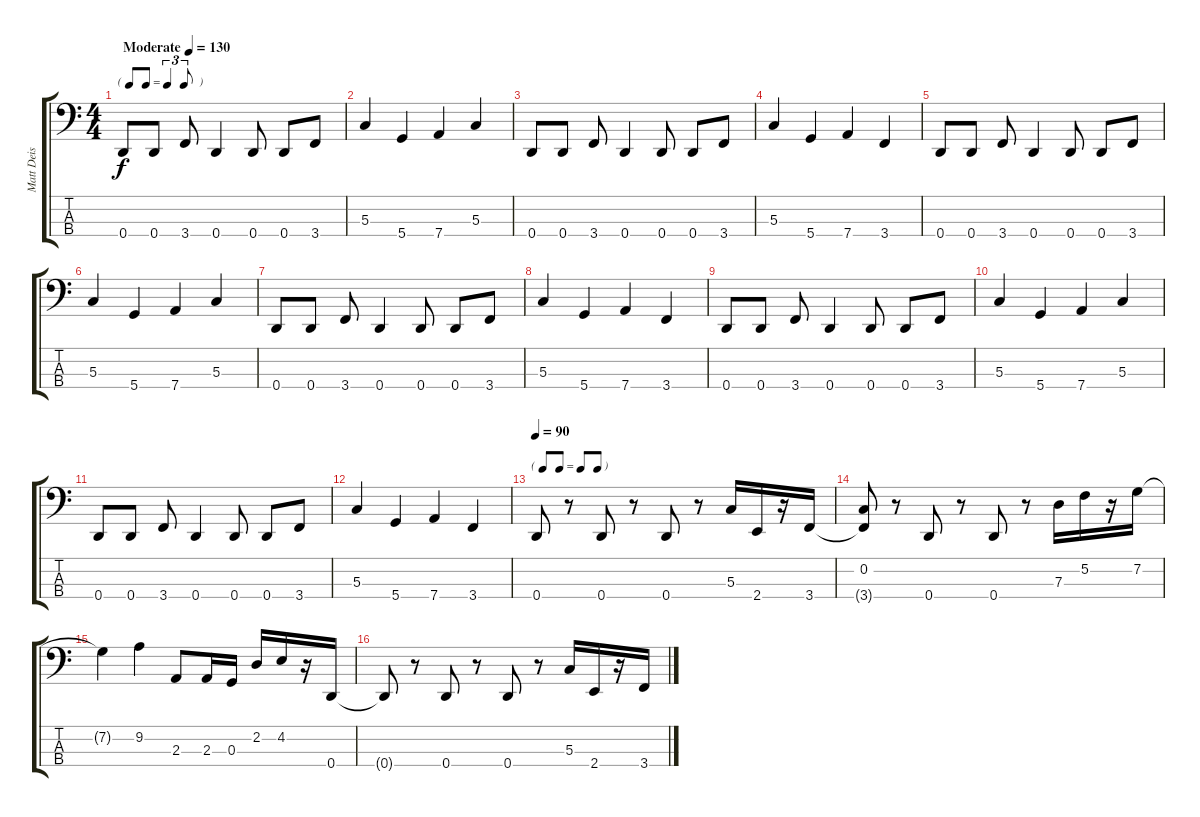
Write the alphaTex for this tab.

\track ("Matt Deis" "Matt Deis") {instrument electricbassfinger}
\staff {score tabs}
\tuning (F2 C2 G1 D1) {hide}
\ts (4 4)
\tf triplet8th
\tempo (130 "Moderate")
\clef f4
\ks c
0.4.8{dy f instrument electricbassfinger} 0.4.8 3.4.8 0.4.4 0.4.8 0.4.8 3.4.8 |
5.3.4 5.4.4 7.4.4 5.3.4 |
0.4.8 0.4.8 3.4.8 0.4.4 0.4.8 0.4.8 3.4.8 |
5.3.4 5.4.4 7.4.4 3.4.4 |
0.4.8 0.4.8 3.4.8 0.4.4 0.4.8 0.4.8 3.4.8 |
5.3.4 5.4.4 7.4.4 5.3.4 |
0.4.8 0.4.8 3.4.8 0.4.4 0.4.8 0.4.8 3.4.8 |
5.3.4 5.4.4 7.4.4 3.4.4 |
0.4.8 0.4.8 3.4.8 0.4.4 0.4.8 0.4.8 3.4.8 |
5.3.4 5.4.4 7.4.4 5.3.4 |
0.4.8 0.4.8 3.4.8 0.4.4 0.4.8 0.4.8 3.4.8 |
5.3.4 5.4.4 7.4.4 3.4.4 |
\tf none
\tempo 90
0.4.8 r.8 0.4.8 r.8 0.4.8 r.8 5.3.16 2.4.16 r.16 3.4.16 |
(0.2 3.4{t}).8 r.8 0.4.8 r.8 0.4.8 r.8 7.3.16 5.2.16 r.16 7.2.16 |
7.2{t}.4 9.2.4 2.3.8 2.3.16 0.3.16 2.2.16 4.2.16 r.16 0.4.16 |
0.4{t}.8 r.8 0.4.8 r.8 0.4.8 r.8 5.3.16 2.4.16 r.16 3.4.16
